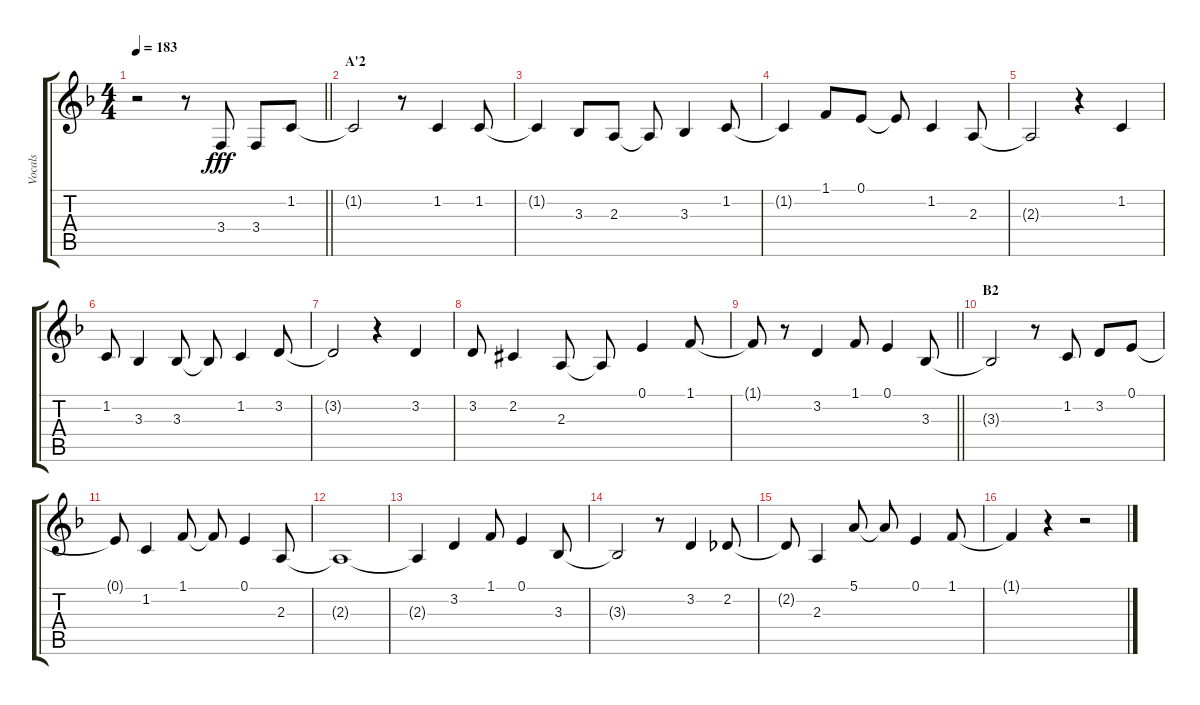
\track ("Vocals" "Vocals") {instrument voiceoohs}
\staff {score tabs}
\tuning (E4 B3 G3 D3 A2 E2) {hide}
\ts (4 4)
\tempo 183
\clef g2
\barLineRight lightlight
\ks f
r.2{dy fff} r.8 3.4.8 3.4.8 1.2.8 |
\section ("" "A'2")
1.2{t}.2 r.8 1.2.4 1.2.8 |
1.2{t}.4 3.3.8 2.3.8 2.3{t}.8 3.3.4 1.2.8 |
1.2{t}.4 1.1.8 0.1.8 0.1{t}.8 1.2.4 2.3.8 |
2.3{t}.2 r.4 1.2.4 |
1.2.8 3.3.4 3.3.8 3.3{t}.8 1.2.4 3.2.8 |
3.2{t}.2 r.4 3.2.4 |
3.2.8 2.2{acc #}.4 2.3.8 2.3{t}.8 0.1.4 1.1.8 |
\barLineRight lightlight
1.1{t}.8 r.8 3.2.4 1.1.8 0.1.4 3.3.8 |
\section ("" "B2")
3.3{t}.2 r.8 1.2.8 3.2.8 0.1.8 |
0.1{t}.8 1.2.4 1.1.8 1.1{t}.8 0.1.4 2.3.8 |
2.3{t}.1 |
2.3{t}.4 3.2.4 1.1.8 0.1.4 3.3.8 |
3.3{t}.2 r.8 3.2.4 2.2.8 |
2.2{t}.8 2.3.4 5.1.8 5.1{t}.8 0.1.4 1.1.8 |
1.1{t}.4 r.4 r.2
